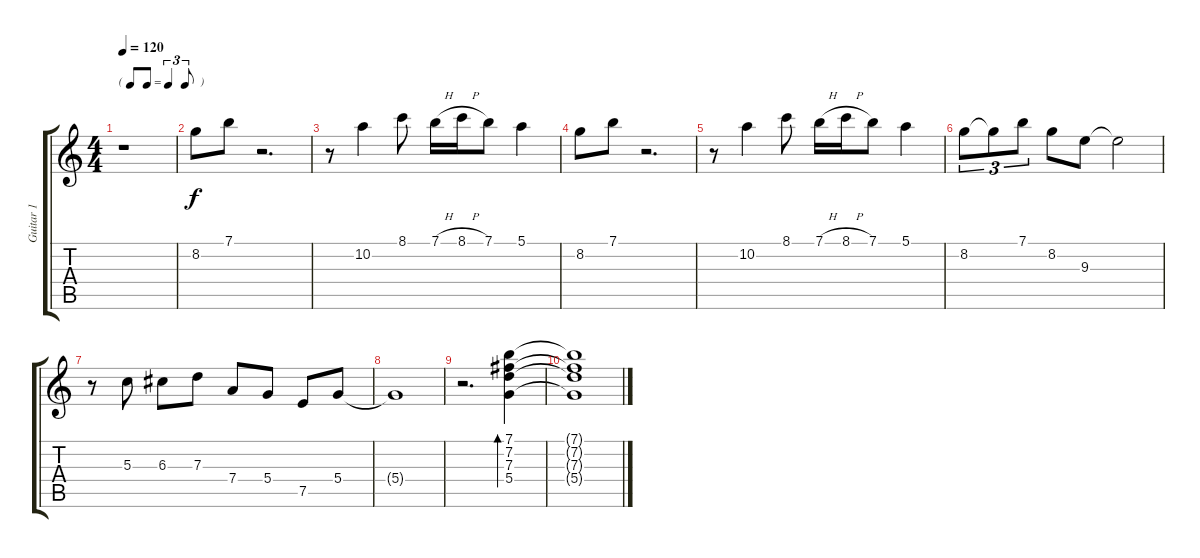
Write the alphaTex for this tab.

\track ("Guitar 1" "Guitar 1") {instrument electricguitarjazz}
\staff {score tabs}
\tuning (E4 B3 G3 D3 A2 E2) {hide}
\ts (4 4)
\tf triplet8th
\tempo 120
\clef g2
\ks c
r.1{dy f} |
8.2.8 7.1.8 r.2{d} |
r.8 10.2.4 8.1.8 7.1{h}.16 8.1{h}.16 7.1.8 5.1.4 |
8.2.8 7.1.8 r.2{d} |
r.8 10.2.4 8.1.8 7.1{h}.16 8.1{h}.16 7.1.8 5.1.4 |
8.2.8{tu (3 2)} 8.2{t}.8{tu (3 2)} 7.1.8{tu (3 2)} 8.2.8 9.3.8 9.3{t}.2 |
r.8 5.3.8 6.3.8 7.3.8 7.4.8 5.4.8 7.5.8 5.4.8 |
5.4{t}.1 |
r.2{d} (7.1 7.2 7.3 5.4).4{bd 240} |
(7.1{t} 7.2{t} 7.3{t} 5.4{t}).1
